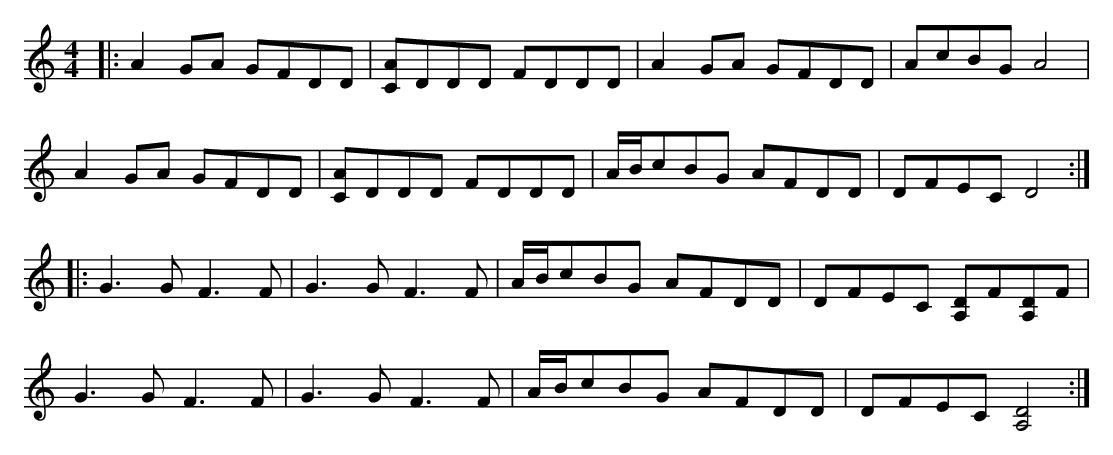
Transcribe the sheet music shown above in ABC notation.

X:1
M:4/4
K:Amin
|:A2 GA GFDD|[AC]DDD FDDD|A2 GA GFDD|AcBG A4|
A2 GA GFDD|[AC]DDD FDDD|A/B/cBG AFDD|DFEC D4:|
|:G3 G F3 F|G3 G F3 F|A/B/cBG AFDD|DFEC [A,D]F[A,D]F|
G3 G F3 F|G3 G F3 F|A/B/cBG AFDD|DFEC [D4A,4]:|
